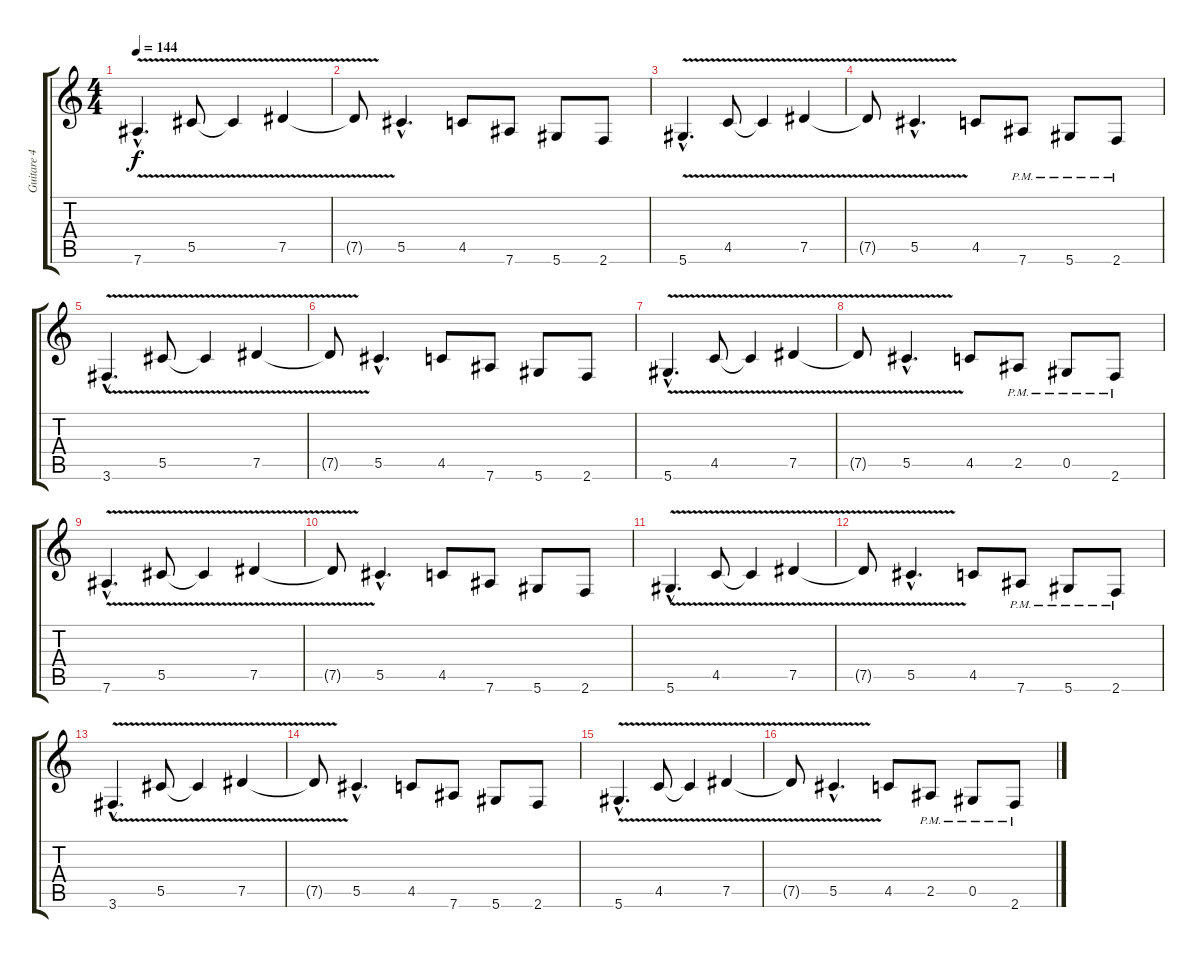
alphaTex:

\track ("Guitare 4 ( Electrique )" "Guitare 4 ") {instrument distortionguitar}
\staff {score tabs}
\tuning (Eb4 Bb3 Gb3 Db3 Ab2 Eb2) {hide}
\ts (4 4)
\tempo 144
\clef g2
\ks c
7.6{v hac}.4{d dy f} 5.5{v}.8 5.5{t}.4 7.5{v}.4 |
7.5{t}.8 5.5{hac}.4{d} 4.5.8 7.6.8 5.6.8 2.6.8 |
5.6{v hac}.4{d} 4.5{v}.8 4.5{t}.4 7.5{v}.4 |
7.5{t}.8 5.5{v hac}.4{d} 4.5.8 7.6{pm}.8 5.6{pm}.8 2.6{pm}.8 |
3.6{v hac}.4{d} 5.5{v}.8 5.5{t}.4 7.5{v}.4 |
7.5{t}.8 5.5{hac}.4{d} 4.5.8 7.6.8 5.6.8 2.6.8 |
5.6{v hac}.4{d} 4.5{v}.8 4.5{t}.4 7.5{v}.4 |
7.5{t}.8 5.5{v hac}.4{d} 4.5.8 2.5{pm}.8 0.5{pm}.8 2.6{pm}.8 |
7.6{v hac}.4{d} 5.5{v}.8 5.5{t}.4 7.5{v}.4 |
7.5{t}.8 5.5{hac}.4{d} 4.5.8 7.6.8 5.6.8 2.6.8 |
5.6{v hac}.4{d} 4.5{v}.8 4.5{t}.4 7.5{v}.4 |
7.5{t}.8 5.5{v hac}.4{d} 4.5.8 7.6{pm}.8 5.6{pm}.8 2.6{pm}.8 |
3.6{v hac}.4{d} 5.5{v}.8 5.5{t}.4 7.5{v}.4 |
7.5{t}.8 5.5{hac}.4{d} 4.5.8 7.6.8 5.6.8 2.6.8 |
5.6{v hac}.4{d} 4.5{v}.8 4.5{t}.4 7.5{v}.4 |
7.5{t}.8 5.5{v hac}.4{d} 4.5.8 2.5{pm}.8 0.5{pm}.8 2.6{pm}.8
